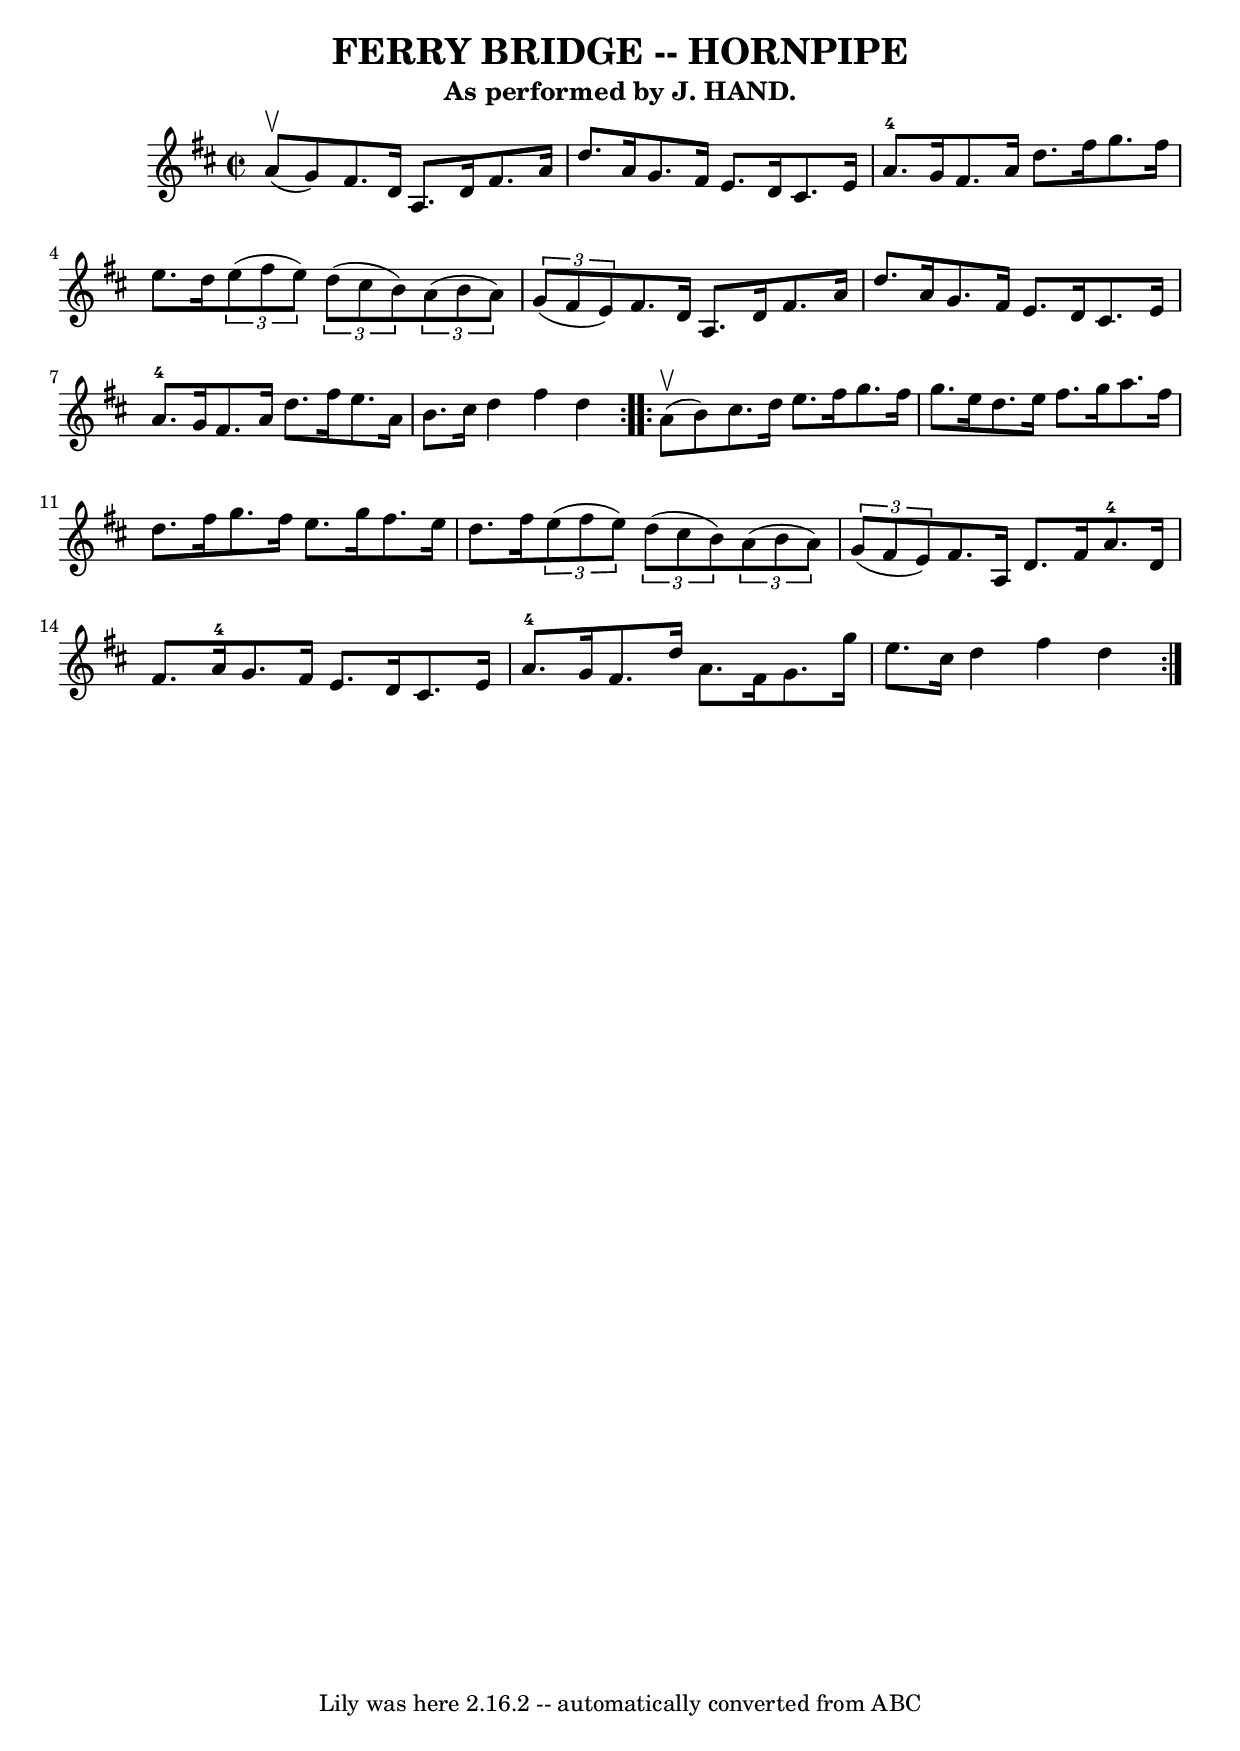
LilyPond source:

\version "2.16.2"
\include "Mammoth.ily"
\header {
  %% book = "Ryan's Mammoth Collection of Fiddle Tunes"
 crossRefNumber = "1"
 footnotes = "\\\\(Can be used as a Clog.)"
  subtitle = "As performed by J. HAND."
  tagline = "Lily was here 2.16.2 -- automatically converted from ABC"
  title = "FERRY BRIDGE -- HORNPIPE"

}
voicedefault =  {



  \repeat volta 2 {

    \override Staff.TimeSignature #'style = #'C
    \time 2/2 
    \key d \major a'8 (^\upbow g'8)    |
 fis'8. d'16 a8. d'16 fis'8. a'16 d''8. a'16     |
 g'8. fis'16 e'8. d'16 cis'8. e'16 a'8.-4 g'16     |
 fis'8. a'16 d''8. fis''16 g''8. fis''16 e''8. d''16      |
    \times 2/3 { e''8 (fis''8 e''8) 
	       }   \times 2/3 { d''8 (
				cis''8 b'8) 
			      }   \times 2/3 { a'8 (b'8 a'8) 
					     }   \times 2/3 {  
					 g'8 (fis'8 e'8)  					     }    |
 fis'8. d'16 a8. d'16 fis'8. a'16 d''8. a'16     |
 g'8. fis'16 e'8. d'16 cis'8. e'16 a'8.-4 g'16     |
 fis'8. a'16 d''8. fis''16 e''8. a'16 b'8. cis''16     |
 d''4 fis''4    
 d''4    
  }     
  \repeat volta 2 { a'8 (^\upbow b'8)    |
 cis''8. d''16 e''8. fis''16 g''8. fis''16 g''8. e''16      |
 d''8. e''16 fis''8. g''16 a''8. fis''16 d''8. fis''16     |
 g''8. fis''16 e''8. g''16 fis''8. e''16 d''8. fis''16     |
    \times 2/3 { e''8 (fis''8 e''8) 
	       }   
    \times 2/3 { d''8 (cis''8 b'8) 
	       }   \times 2/3 { a'8 (b'8 a'8 
				) 
			      }   \times 2/3 { g'8 (fis'8 e'8)  					     }    |
 fis'8. a16 d'8. fis'16 a'8.-4 d'16 fis'8. a'16-4    |
 g'8. fis'16 e'8. d'16 cis'8. e'16 a'8.-4 g'16     |
 fis'8. d''16 a'8. fis'16 g'8. g''16 e''8. cis''16      |
 d''4 fis''4 d''4    
  }   

}

\score{
  <<

    \context Staff="default"
    {
      \voicedefault 
      
    }

  >>
  \layout {
    
  }
  \midi {
  }

}
